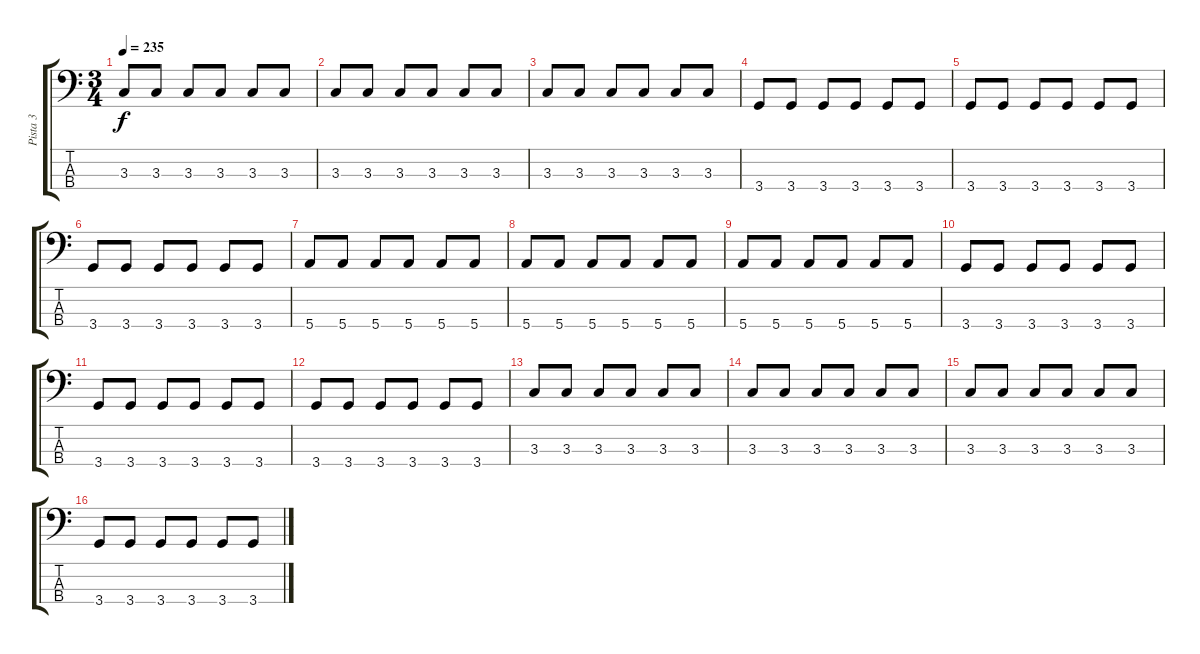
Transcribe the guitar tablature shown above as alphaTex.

\track ("Pista 3" "Pista 3") {instrument electricbasspick}
\staff {score tabs}
\tuning (G2 D2 A1 E1) {hide}
\ts (3 4)
\tempo 235
\clef f4
\ks c
3.3.8{dy f} 3.3.8 3.3.8 3.3.8 3.3.8 3.3.8 |
3.3.8 3.3.8 3.3.8 3.3.8 3.3.8 3.3.8 |
3.3.8 3.3.8 3.3.8 3.3.8 3.3.8 3.3.8 |
3.4.8 3.4.8 3.4.8 3.4.8 3.4.8 3.4.8 |
3.4.8 3.4.8 3.4.8 3.4.8 3.4.8 3.4.8 |
3.4.8 3.4.8 3.4.8 3.4.8 3.4.8 3.4.8 |
5.4.8 5.4.8 5.4.8 5.4.8 5.4.8 5.4.8 |
5.4.8 5.4.8 5.4.8 5.4.8 5.4.8 5.4.8 |
5.4.8 5.4.8 5.4.8 5.4.8 5.4.8 5.4.8 |
3.4.8 3.4.8 3.4.8 3.4.8 3.4.8 3.4.8 |
3.4.8 3.4.8 3.4.8 3.4.8 3.4.8 3.4.8 |
3.4.8 3.4.8 3.4.8 3.4.8 3.4.8 3.4.8 |
3.3.8 3.3.8 3.3.8 3.3.8 3.3.8 3.3.8 |
3.3.8 3.3.8 3.3.8 3.3.8 3.3.8 3.3.8 |
3.3.8 3.3.8 3.3.8 3.3.8 3.3.8 3.3.8 |
3.4.8 3.4.8 3.4.8 3.4.8 3.4.8 3.4.8
